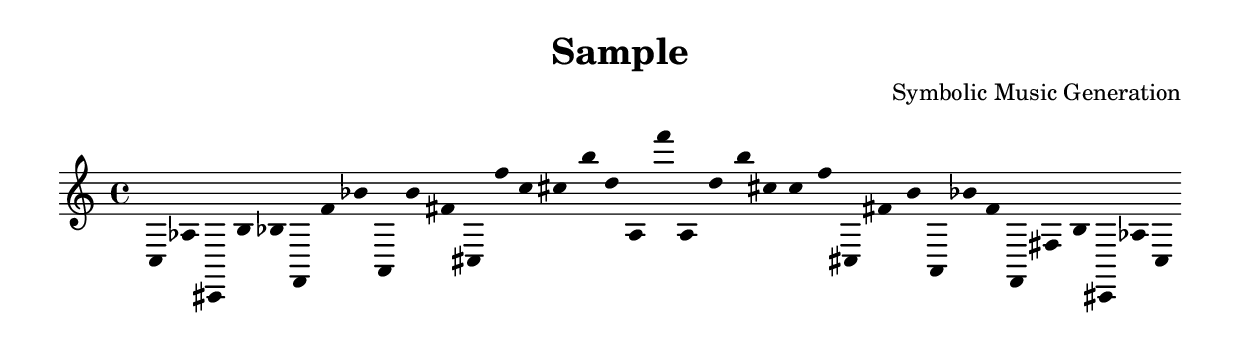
% z vector: tensor([[-0.6899,  1.3846, -0.7098,  0.9364,  2.3210,  0.7541,  0.0864,  2.7677,-0.5470,  1.6536]])
    \version "2.22.2"
    \header {
    title = "Sample"
    composer = "Symbolic Music Generation"
    }

    \score {
    <<
        \cadenzaOn
        \override Beam.breakable = ##t
        \accidentalStyle Score.forget
        \override Score.TextScript.padding = #2
        \override Stem.transparent = ##t
    {
    \clef treble
        c16 [ aes cis, b bes f, f' bes' a, b' fis' cis f'' c'' cis'' b'' d'' a f''' a d'' b'' cis'' c'' f'' cis fis' b' a, bes' f' f, fis b cis, aes ]
    c
    }
    >>
    \layout {
        indent = 0\mm
        line-width = 190\mm
        \override Stem.transparent = ##t
    }    
    }
    
    